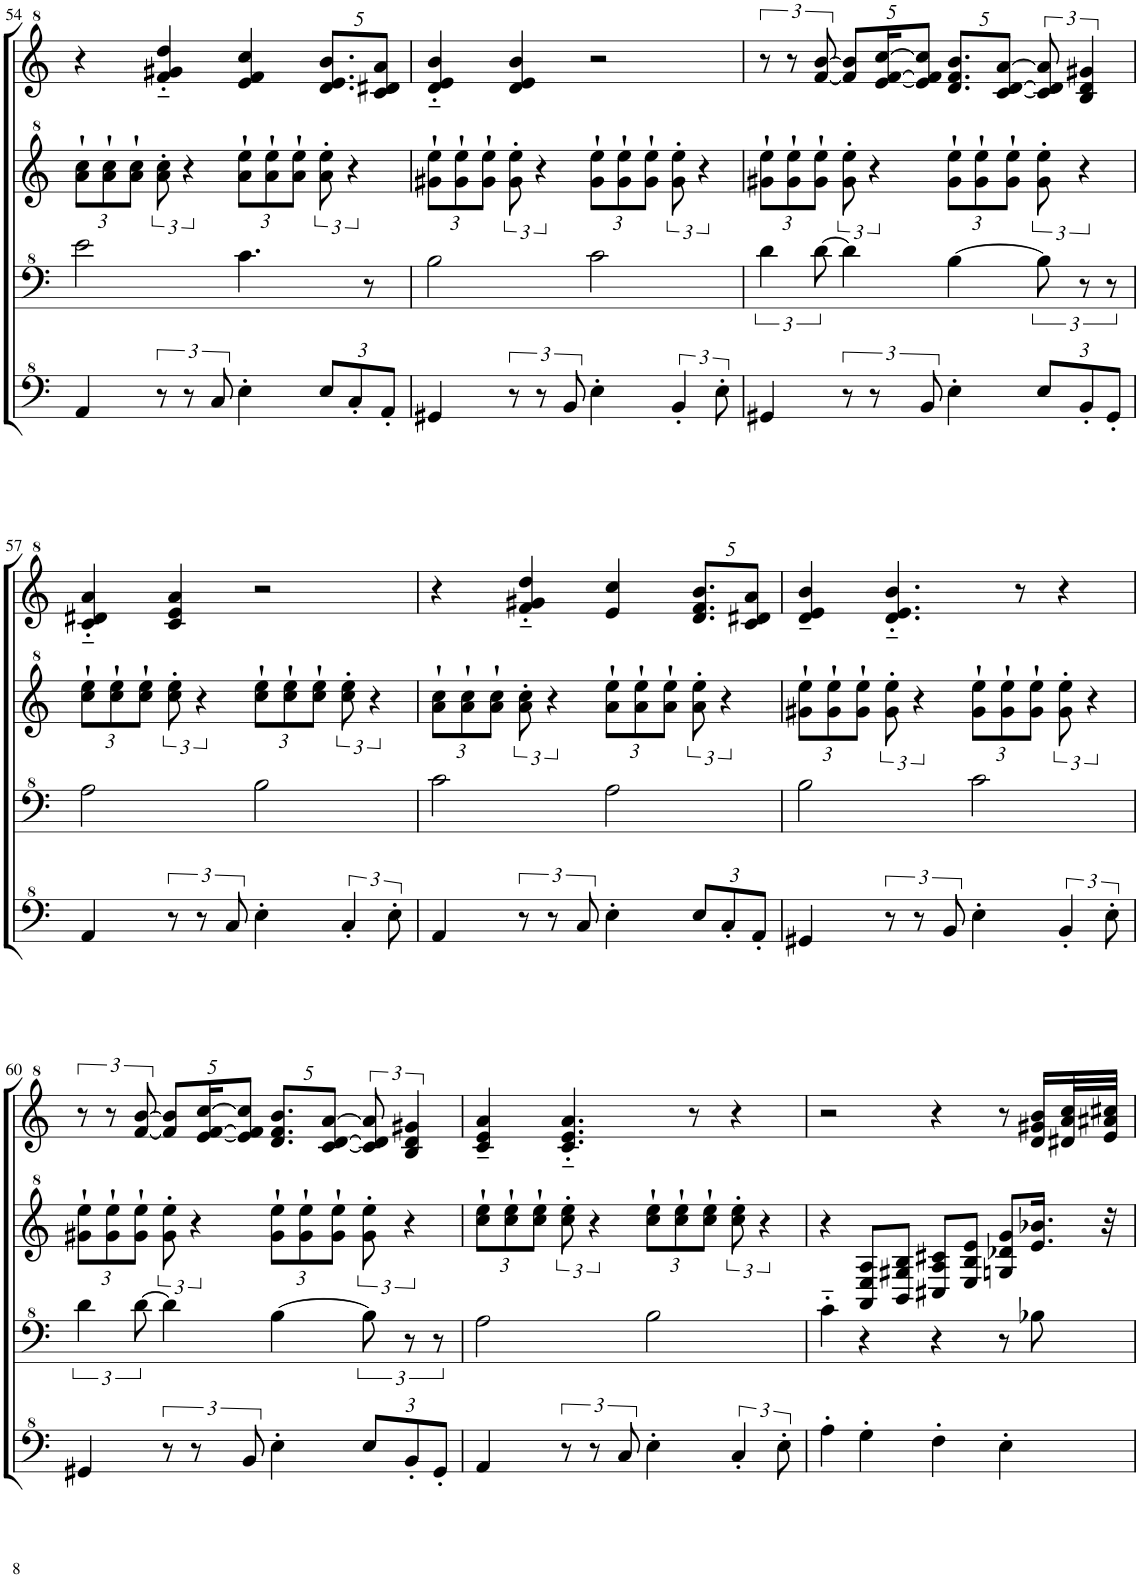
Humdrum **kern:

**kern	**kern	**kern	**kern
*part1	*part1	*part1	*part1
*staff4	*staff3	*staff2	*staff1
*I"Model III	*	*	*
!!LO:PB:g=z
*clefF^4	*clefF^4	*clefG^2	*clefG^2
*k[]	*k[]	*k[]	*k[]
*M4/4	*M4/4	*M4/4	*M4/4
*	*	*Xbrackettup	*
=54	=54	=54	=54
4A/	2ee\	12aa\` 12ccc\`L	4r
.	.	12aa\` 12ccc\`	.
.	.	12aa\` 12ccc\`J	.
*	*	*brackettup	*
12r	.	12aa\' 12ccc\'	4ff/'~ 4gg#X/'~ 4ddd/'~
12r	.	6r	.
12c/	.	.	.
*	*	*Xbrackettup	*
4e'\	4.cc\	12aa\` 12eee\`L	4ee/ 4ff/ 4ccc/
.	.	12aa\` 12eee\`	.
.	.	12aa\` 12eee\`J	.
*Xbrackettup	*	*brackettup	*Xbrackettup
12e/L	.	12aa\' 12eee\'	10.dd/ 10.ee/ 10.bb/L
12c'/	.	6r	.
.	8r	.	.
.	.	.	10cc/ 10dd#X/ 10aa/J
12A'/J	.	.	.
=55	=55	=55	=55
*	*	*Xbrackettup	*
4G#X/	2b\	12gg#X\` 12eee\`L	4dd/'~ 4ee/'~ 4bb/'~
.	.	12gg#\` 12eee\`	.
.	.	12gg#\` 12eee\`J	.
*brackettup	*	*brackettup	*
12r	.	12gg#\' 12eee\'	4dd/ 4ee/ 4bb/
12r	.	6r	.
12B/	.	.	.
*	*	*Xbrackettup	*
4e'\	2cc\	12gg#\` 12eee\`L	2r
.	.	12gg#\` 12eee\`	.
.	.	12gg#\` 12eee\`J	.
*	*	*brackettup	*
6B'/	.	12gg#\' 12eee\'	.
.	.	6r	.
12e'\	.	.	.
=56	=56	=56	=56
*	*	*Xbrackettup	*brackettup
4G#X/	6dd\	12gg#X\` 12eee\`L	12r
.	.	12gg#\` 12eee\`	12r
.	[12dd\	12gg#\` 12eee\`J	[12ff/ [12bb/
*	*	*brackettup	*Xbrackettup
12r	4dd\]	12gg#\' 12eee\'	10ff/] 10bb/]L
12r	.	6r	.
.	.	.	[20ee/ [20ff/ [20ccc/K
.	.	.	10ee/] 10ff/] 10ccc/]J
12B/	.	.	.
*	*	*Xbrackettup	*
4e'\	[4b\	12gg#\` 12eee\`L	10.dd/ 10.ff/ 10.bb/L
.	.	12gg#\` 12eee\`	.
.	.	.	[10cc/ [10dd/ [10aa/J
.	.	12gg#\` 12eee\`J	.
*Xbrackettup	*	*brackettup	*brackettup
12e/L	12b\]	12gg#\' 12eee\'	12cc/] 12dd/] 12aa/]
12B'/	12r	6r	6b/ 6dd/ 6gg#X/
12G#'/J	12r	.	.
!!LO:LB:g=z
=57	=57	=57	=57
*	*	*Xbrackettup	*
4A/	2a\	12ccc\` 12eee\`L	4cc/'~ 4dd#X/'~ 4aa/'~
.	.	12ccc\` 12eee\`	.
.	.	12ccc\` 12eee\`J	.
*brackettup	*	*brackettup	*
12r	.	12ccc\' 12eee\'	4cc/ 4ee/ 4aa/
12r	.	6r	.
12c/	.	.	.
*	*	*Xbrackettup	*
4e'\	2b\	12ccc\` 12eee\`L	2r
.	.	12ccc\` 12eee\`	.
.	.	12ccc\` 12eee\`J	.
*	*	*brackettup	*
6c'/	.	12ccc\' 12eee\'	.
.	.	6r	.
12e'\	.	.	.
=58	=58	=58	=58
*	*	*Xbrackettup	*
4A/	2cc\	12aa\` 12ccc\`L	4r
.	.	12aa\` 12ccc\`	.
.	.	12aa\` 12ccc\`J	.
*	*	*brackettup	*
12r	.	12aa\' 12ccc\'	4ff/'~ 4gg#X/'~ 4ddd/'~
12r	.	6r	.
12c/	.	.	.
*	*	*Xbrackettup	*
4e'\	2a\	12aa\` 12eee\`L	4ee/ 4ccc/
.	.	12aa\` 12eee\`	.
.	.	12aa\` 12eee\`J	.
*Xbrackettup	*	*brackettup	*Xbrackettup
12e/L	.	12aa\' 12eee\'	10.dd/ 10.ff/ 10.bb/L
12c'/	.	6r	.
.	.	.	10cc/ 10dd#X/ 10aa/J
12A'/J	.	.	.
=59	=59	=59	=59
*	*	*Xbrackettup	*
4G#X/	2b\	12gg#X\` 12eee\`L	4dd/~ 4ee/~ 4bb/~
.	.	12gg#\` 12eee\`	.
.	.	12gg#\` 12eee\`J	.
*brackettup	*	*brackettup	*
12r	.	12gg#\' 12eee\'	4.dd/'~ 4.ee/'~ 4.bb/'~
12r	.	6r	.
12B/	.	.	.
*	*	*Xbrackettup	*
4e'\	2cc\	12gg#\` 12eee\`L	.
.	.	12gg#\` 12eee\`	.
.	.	.	8r
.	.	12gg#\` 12eee\`J	.
*	*	*brackettup	*
6B'/	.	12gg#\' 12eee\'	4r
.	.	6r	.
12e'\	.	.	.
!!LO:LB:g=z
=60	=60	=60	=60
*	*	*Xbrackettup	*brackettup
4G#X/	6dd\	12gg#X\` 12eee\`L	12r
.	.	12gg#\` 12eee\`	12r
.	[12dd\	12gg#\` 12eee\`J	[12ff/ [12bb/
*	*	*brackettup	*Xbrackettup
12r	4dd\]	12gg#\' 12eee\'	10ff/] 10bb/]L
12r	.	6r	.
.	.	.	[20ee/ [20ff/ [20ccc/K
.	.	.	10ee/] 10ff/] 10ccc/]J
12B/	.	.	.
*	*	*Xbrackettup	*
4e'\	[4b\	12gg#\` 12eee\`L	10.dd/ 10.ff/ 10.bb/L
.	.	12gg#\` 12eee\`	.
.	.	.	[10cc/ [10dd/ [10aa/J
.	.	12gg#\` 12eee\`J	.
*Xbrackettup	*	*brackettup	*brackettup
12e/L	12b\]	12gg#\' 12eee\'	12cc/] 12dd/] 12aa/]
12B'/	12r	6r	6b/ 6dd/ 6gg#X/
12G#'/J	12r	.	.
=61	=61	=61	=61
*	*	*Xbrackettup	*
4A/	2a\	12ccc\` 12eee\`L	4cc/~ 4ee/~ 4aa/~
.	.	12ccc\` 12eee\`	.
.	.	12ccc\` 12eee\`J	.
*brackettup	*	*brackettup	*
12r	.	12ccc\' 12eee\'	4.cc/'~ 4.ee/'~ 4.aa/'~
12r	.	6r	.
12c/	.	.	.
*	*	*Xbrackettup	*
4e'\	2b\	12ccc\` 12eee\`L	.
.	.	12ccc\` 12eee\`	.
.	.	.	8r
.	.	12ccc\` 12eee\`J	.
*	*	*brackettup	*
6c'/	.	12ccc\' 12eee\'	4r
.	.	6r	.
12e'\	.	.	.
=62	=62	=62	=62
4a'\	4cc'~\	4r	2r
4g'\	4r	8A/ 8e/ 8a/L	.
.	.	8B/ 8g#X/ 8b/J	.
4f'\	4r	8c#X/ 8a/ 8cc#X/L	4r
.	.	8e/ 8b/ 8ee/J	.
4e'\	8r	8gn/ 8dd-X/ 8gg/L	8r
.	8b-X\	16.ee/ 16.bb-X/Jk	16dd/ 16gg#X/ 16bb/LL
.	.	.	32dd#X/ 32aa/ 32ccc/L
.	.	32r	32ee/ 32aa#X/ 32ccc#X/JJJ
=	=	=	=
*-	*-	*-	*-
